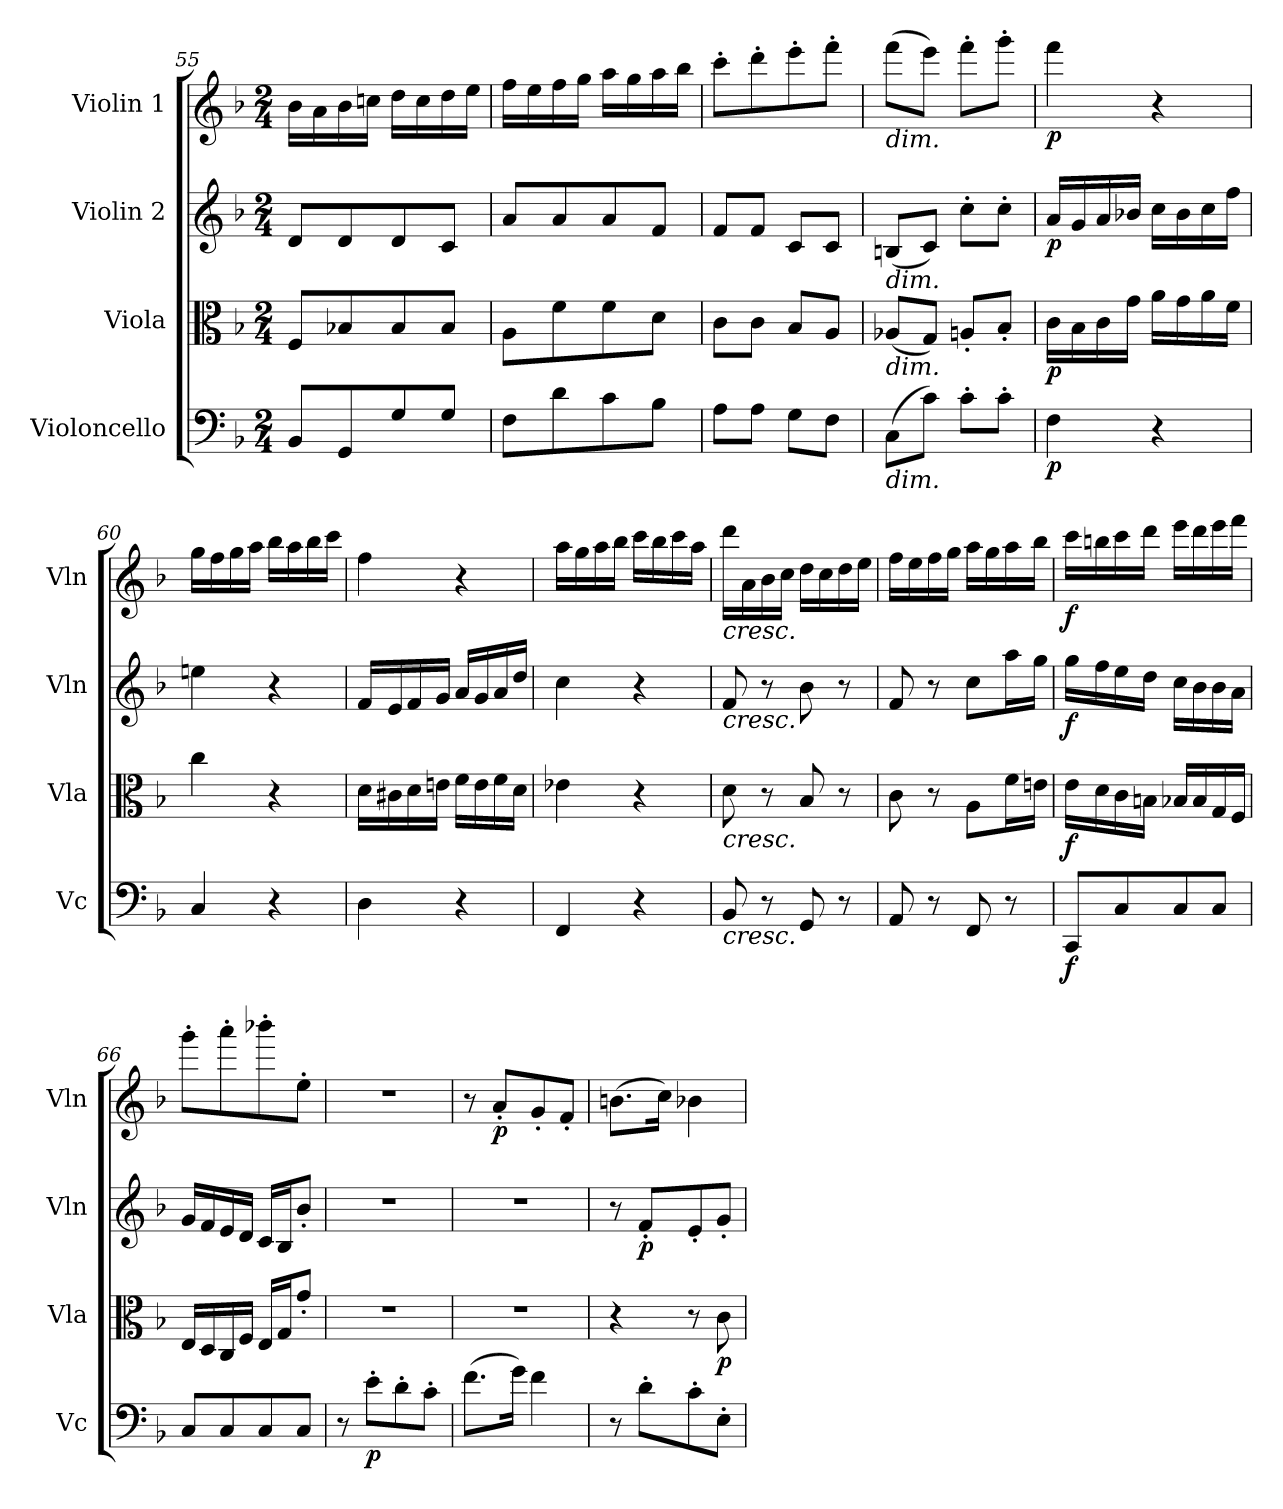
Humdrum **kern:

**kern	**dynam	**kern	**dynam	**kern	**dynam	**kern	**dynam
*part4	*part4	*part3	*part3	*part2	*part2	*part1	*part1
*staff4	*staff4	*staff3	*staff3	*staff2	*staff2	*staff1	*staff1
*I"Violoncello	*	*I"Viola	*	*I"Violin 2	*	*I"Violin 1	*
*I'Vc	*	*I'Vla	*	*I'Vln	*	*I'Vln	*
*clefF4	*	*clefC3	*	*clefG2	*	*clefG2	*
*k[b-]	*	*k[b-]	*	*k[b-]	*	*k[b-]	*
*M2/4	*	*M2/4	*	*M2/4	*	*M2/4	*
=55	=55	=55	=55	=55	=55	=55	=55
8BB-/L	.	8F/L	.	8d/L	.	16b-\LL	.
.	.	.	.	.	.	16a\	.
8GG/	.	8B-X/	.	8d/	.	16b-\	.
.	.	.	.	.	.	16ccn\JJ	.
8G/	.	8B-/	.	8d/	.	16dd\LL	.
.	.	.	.	.	.	16cc\	.
8G/J	.	8B-/J	.	8c/J	.	16dd\	.
.	.	.	.	.	.	16ee\JJ	.
=56	=56	=56	=56	=56	=56	=56	=56
8F\L	.	8A\L	.	8a/L	.	16ff\LL	.
.	.	.	.	.	.	16ee\	.
8d\	.	8f\	.	8a/	.	16ff\	.
.	.	.	.	.	.	16gg\JJ	.
8c\	.	8f\	.	8a/	.	16aa\LL	.
.	.	.	.	.	.	16gg\	.
8B-\J	.	8d\J	.	8f/J	.	16aa\	.
.	.	.	.	.	.	16bb-\JJ	.
=57	=57	=57	=57	=57	=57	=57	=57
8A\L	.	8c\L	.	8f/L	.	8ccc'\L	.
8A\J	.	8c\J	.	8f/J	.	8ddd'\	.
8G\L	.	8B-/L	.	8c/L	.	8eee'\	.
8F\J	.	8A/J	.	8c/J	.	8fff'\J	.
=58	=58	=58	=58	=58	=58	=58	=58
!	!	!	!	!	!	!LO:TX:b:i:t=dim.	!
!	!	!	!	!LO:TX:b:i:t=dim.	!	!	!
!	!	!LO:TX:b:i:t=dim.	!	!	!	!	!
!LO:TX:b:i:t=dim.	!	!	!	!	!	!	!
(8C\L	.	(8A-X/L	.	(8Bn/L	.	(8fff\L	.
8c\J)	.	8G/J)	.	8c/J)	.	8eee\J)	.
8c'\L	.	8An'/L	.	8cc'\L	.	8fff'\L	.
8c'\J	.	8B-'/J	.	8cc'\J	.	8ggg'\J	.
!!LO:LB:g=z
=59	=59	=59	=59	=59	=59	=59	=59
!	!LO:DY:b	!	!LO:DY:b	!	!LO:DY:b	!	!LO:DY:b
4F\	p	16c\LL	p	16a/LL	p	4fff\	p
.	.	16B-\	.	16g/	.	.	.
.	.	16c\	.	16a/	.	.	.
.	.	16g\JJ	.	16b-X/JJ	.	.	.
4r	.	16a\LL	.	16cc\LL	.	4r	.
.	.	16g\	.	16b-\	.	.	.
.	.	16a\	.	16cc\	.	.	.
.	.	16f\JJ	.	16ff\JJ	.	.	.
!!LO:LB:g=z
=60	=60	=60	=60	=60	=60	=60	=60
4C/	.	4cc\	.	4een\	.	16gg\LL	.
.	.	.	.	.	.	16ff\	.
.	.	.	.	.	.	16gg\	.
.	.	.	.	.	.	16aa\JJ	.
4r	.	4r	.	4r	.	16bb-\LL	.
.	.	.	.	.	.	16aa\	.
.	.	.	.	.	.	16bb-\	.
.	.	.	.	.	.	16ccc\JJ	.
=61	=61	=61	=61	=61	=61	=61	=61
4D\	.	16d\LL	.	16f/LL	.	4ff\	.
.	.	16c#X\	.	16e/	.	.	.
.	.	16d\	.	16f/	.	.	.
.	.	16en\JJ	.	16g/JJ	.	.	.
4r	.	16f\LL	.	16a/LL	.	4r	.
.	.	16e\	.	16g/	.	.	.
.	.	16f\	.	16a/	.	.	.
.	.	16d\JJ	.	16dd/JJ	.	.	.
=62	=62	=62	=62	=62	=62	=62	=62
4FF/	.	4e-X\	.	4cc\	.	16aa\LL	.
.	.	.	.	.	.	16gg\	.
.	.	.	.	.	.	16aa\	.
.	.	.	.	.	.	16bb-\JJ	.
4r	.	4r	.	4r	.	16ccc\LL	.
.	.	.	.	.	.	16bb-\	.
.	.	.	.	.	.	16ccc\	.
.	.	.	.	.	.	16aa\JJ	.
=63	=63	=63	=63	=63	=63	=63	=63
!	!	!	!	!	!	!LO:TX:b:i:t=cresc.	!
!	!	!	!	!LO:TX:b:i:t=cresc.	!	!	!
!	!	!LO:TX:b:i:t=cresc.	!	!	!	!	!
!LO:TX:b:i:t=cresc.	!	!	!	!	!	!	!
8BB-/	.	8d\	.	8f/	.	16ddd\LL	.
.	.	.	.	.	.	16a\	.
8r	.	8r	.	8r	.	16b-\	.
.	.	.	.	.	.	16cc\JJ	.
8GG/	.	8B-/	.	8b-\	.	16dd\LL	.
.	.	.	.	.	.	16cc\	.
8r	.	8r	.	8r	.	16dd\	.
.	.	.	.	.	.	16ee\JJ	.
=64	=64	=64	=64	=64	=64	=64	=64
8AA/	.	8c\	.	8f/	.	16ff\LL	.
.	.	.	.	.	.	16ee\	.
8r	.	8r	.	8r	.	16ff\	.
.	.	.	.	.	.	16gg\JJ	.
8FF/	.	8A\L	.	8cc\L	.	16aa\LL	.
.	.	.	.	.	.	16gg\	.
8r	.	16f\L	.	16aa\L	.	16aa\	.
.	.	16en\JJ	.	16gg\JJ	.	16bb-\JJ	.
!!LO:LB:g=z
=65	=65	=65	=65	=65	=65	=65	=65
!	!LO:DY:b	!	!LO:DY:b	!	!LO:DY:b	!	!LO:DY:b
8CC/L	f	16e\LL	f	16gg\LL	f	16ccc\LL	f
.	.	16d\	.	16ff\	.	16bbn\	.
8C/	.	16c\	.	16ee\	.	16ccc\	.
.	.	16Bn\JJ	.	16dd\JJ	.	16ddd\JJ	.
8C/	.	16B-X/LL	.	16cc\LL	.	16eee\LL	.
.	.	16B-/	.	16b-\	.	16ddd\	.
8C/J	.	16G/	.	16b-\	.	16eee\	.
.	.	16F/JJ	.	16a\JJ	.	16fff\JJ	.
!!LO:PB:g=z
=66	=66	=66	=66	=66	=66	=66	=66
8C/L	.	16E/LL	.	16g/LL	.	8ggg'\L	.
.	.	16D/	.	16f/	.	.	.
8C/	.	16C/	.	16e/	.	8aaa'\	.
.	.	16F/JJ	.	16d/JJ	.	.	.
8C/	.	16E/LL	.	16c/LL	.	8bbb-X'\	.
.	.	16G/J	.	16B-/J	.	.	.
8C/J	.	8g'/J	.	8b-'/J	.	8ee'\J	.
=67	=67	=67	=67	=67	=67	=67	=67
8r	.	2r	.	2r	.	2r	.
!	!LO:DY:b	!	!	!	!	!	!
8e'\L	p	.	.	.	.	.	.
8d'\	.	.	.	.	.	.	.
8c'\J	.	.	.	.	.	.	.
=68	=68	=68	=68	=68	=68	=68	=68
(8.f\L	.	2r	.	2r	.	8r	.
!	!	!	!	!	!	!	!LO:DY:b
.	.	.	.	.	.	8a'/L	p
16g\Jk)	.	.	.	.	.	.	.
4f\	.	.	.	.	.	8g'/	.
.	.	.	.	.	.	8f'/J	.
=69	=69	=69	=69	=69	=69	=69	=69
8r	.	4r	.	8r	.	(8.bn\L	.
!	!	!	!	!	!LO:DY:b	!	!
8d'\L	.	.	.	8f'/L	p	.	.
.	.	.	.	.	.	16cc\Jk)	.
8c'\	.	8r	.	8e'/	.	4b-X\	.
!	!	!	!LO:DY:b	!	!	!	!
8E'\J	.	8c\	p	8g'/J	.	.	.
=	=	=	=	=	=	=	=
*-	*-	*-	*-	*-	*-	*-	*-
